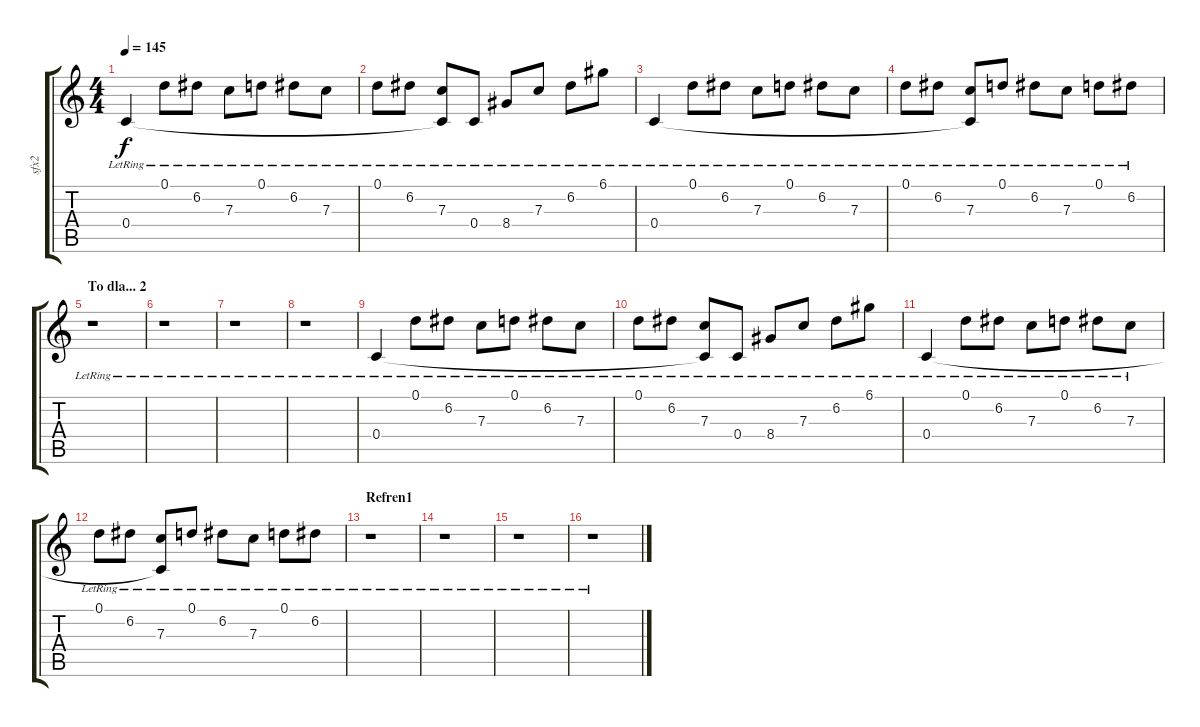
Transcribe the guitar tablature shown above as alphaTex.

\track ("sfx2" "sfx2") {instrument electricguitarclean}
\staff {score tabs}
\tuning (D4 A3 F3 C3 G2 C2) {hide}
\ts (4 4)
\tempo 145
\clef g2
\ks c
0.4{lr}.4{dy f} 0.1{lr}.8 6.2{lr}.8 7.3{lr}.8 0.1{lr}.8 6.2{lr}.8 7.3{lr}.8 |
0.1{lr}.8 6.2{lr}.8 (7.3{lr} 0.4{t}).8 0.4{lr}.8 8.4{lr}.8 7.3{lr}.8 6.2{lr}.8 6.1{lr}.8 |
0.4{lr}.4 0.1{lr}.8 6.2{lr}.8 7.3{lr}.8 0.1{lr}.8 6.2{lr}.8 7.3{lr}.8 |
0.1{lr}.8 6.2{lr}.8 (7.3{lr} 0.4{t}).8 0.1{lr}.8 6.2{lr}.8 7.3{lr}.8 0.1{lr}.8 6.2{lr}.8 |
\section ("" "To dla... 2")
r.1 |
r.1 |
r.1 |
r.1 |
0.4{lr}.4 0.1{lr}.8 6.2{lr}.8 7.3{lr}.8 0.1{lr}.8 6.2{lr}.8 7.3{lr}.8 |
0.1{lr}.8 6.2{lr}.8 (7.3{lr} 0.4{t}).8 0.4{lr}.8 8.4{lr}.8 7.3{lr}.8 6.2{lr}.8 6.1{lr}.8 |
0.4{lr}.4 0.1{lr}.8 6.2{lr}.8 7.3{lr}.8 0.1{lr}.8 6.2{lr}.8 7.3{lr}.8 |
0.1{lr}.8 6.2{lr}.8 (7.3{lr} 0.4{t}).8 0.1{lr}.8 6.2{lr}.8 7.3{lr}.8 0.1{lr}.8 6.2{lr}.8 |
\section ("" "Refren1")
r.1 |
r.1 |
r.1 |
r.1
